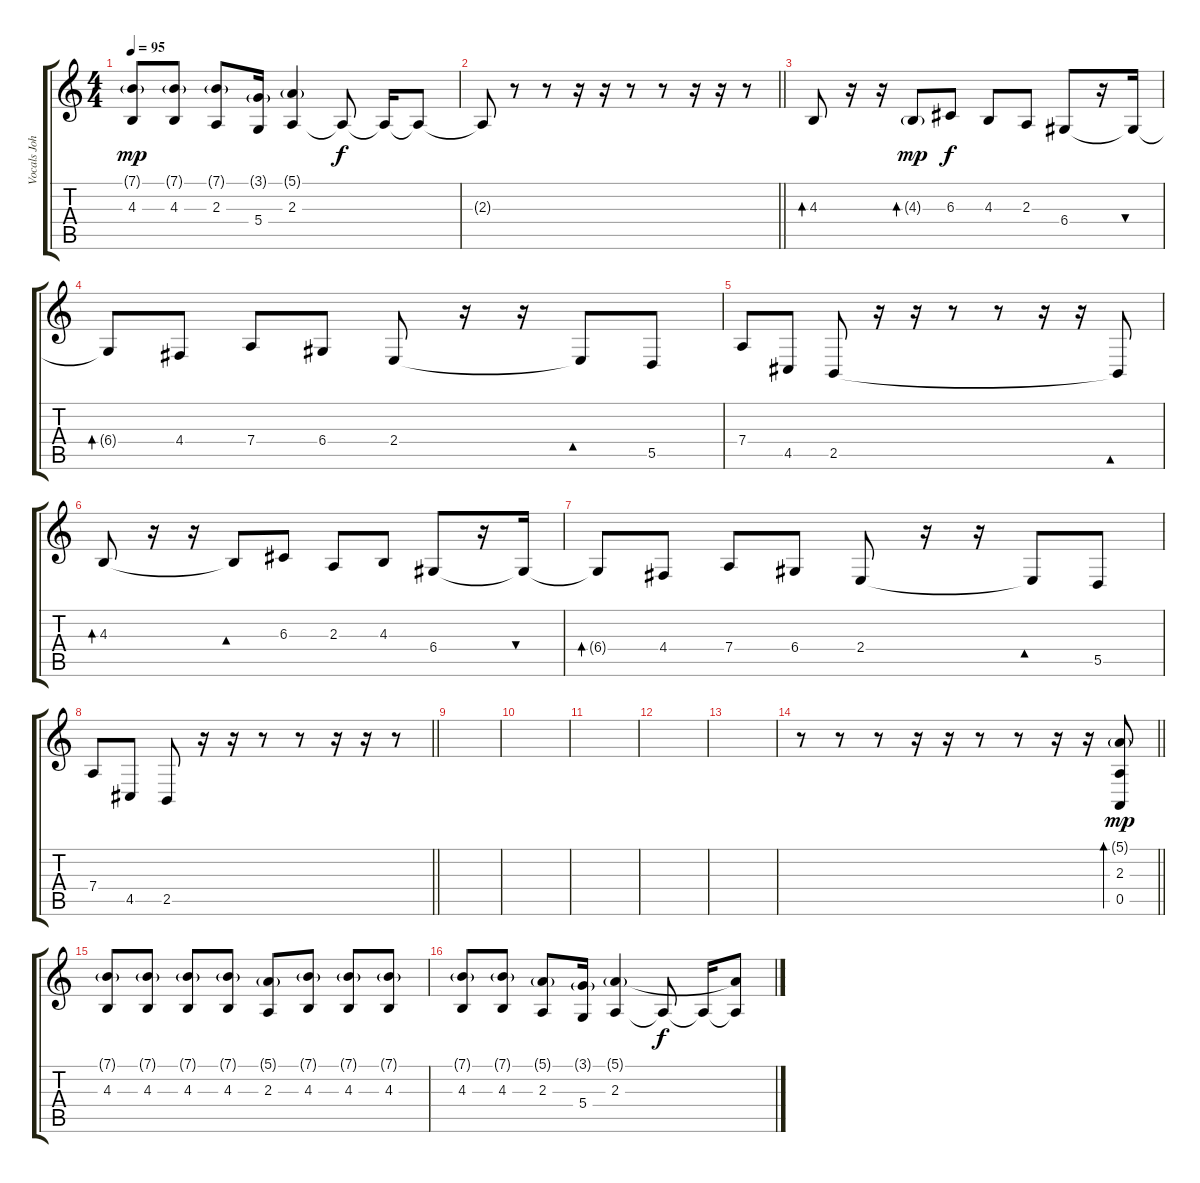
\track ("Vocals John - Paul" "Vocals Joh") {instrument baritonesax}
\staff {score tabs}
\tuning (E4 B3 G3 D3 A2 E2) {hide}
\ts (4 4)
\tempo 95
\clef g2
\ks c
(7.1{g} 4.3).8{dy mp} (7.1{g} 4.3).8 (7.1{g} 2.3).8 (3.1{g} 5.4).16 (5.1{g} 2.3).4 2.3{t}.8{dy f} 2.3{t}.16 2.3{t}.8 |
\barLineRight lightlight
2.3{t}.8 r.8 r.8 r.16 r.16 r.8 r.8 r.16 r.16 r.8 |
4.3.8{bd 60} r.16 r.16 4.3{g}.8{bd 60 dy mp} 6.3.8{dy f} 4.3.8 2.3.8 6.4.8 r.16 6.4{t}.16{bu 60} |
6.4{t}.8{bd 60} 4.4.8 7.4.8 6.4.8 2.4.8 r.16 r.16 2.4{t}.8{bd 60} 5.5.8 |
7.4.8 4.5.8 2.5.8 r.16 r.16 r.8 r.8 r.16 r.16 2.5{t}.8{bd 60} |
4.3.8{bd 60} r.16 r.16 4.3{t}.8{bd 60} 6.3.8 2.3.8 4.3.8 6.4.8 r.16 6.4{t}.16{bu 60} |
6.4{t}.8{bd 60} 4.4.8 7.4.8 6.4.8 2.4.8 r.16 r.16 2.4{t}.8{bd 60} 5.5.8 |
\barLineRight lightlight
7.4.8 4.5.8 2.5.8 r.16 r.16 r.8 r.8 r.16 r.16 r.8 |
|
|
|
|
|
\barLineRight lightlight
r.8 r.8 r.8 r.16 r.16 r.8 r.8 r.16 r.16 (5.1{g} 2.3 0.5).8{bd 60 dy mp} |
(7.1{g} 4.3).8 (7.1{g} 4.3).8 (7.1{g} 4.3).8 (7.1{g} 4.3).8 (5.1{g} 2.3).8 (7.1{g} 4.3).8 (7.1{g} 4.3).8 (7.1{g} 4.3).8 |
(7.1{g} 4.3).8 (7.1{g} 4.3).8 (5.1{g} 2.3).8 (3.1{g} 5.4).16 (5.1{g} 2.3).4 2.3{t}.8{dy f} 2.3{t}.16 (5.1{t} 2.3{t}).8
